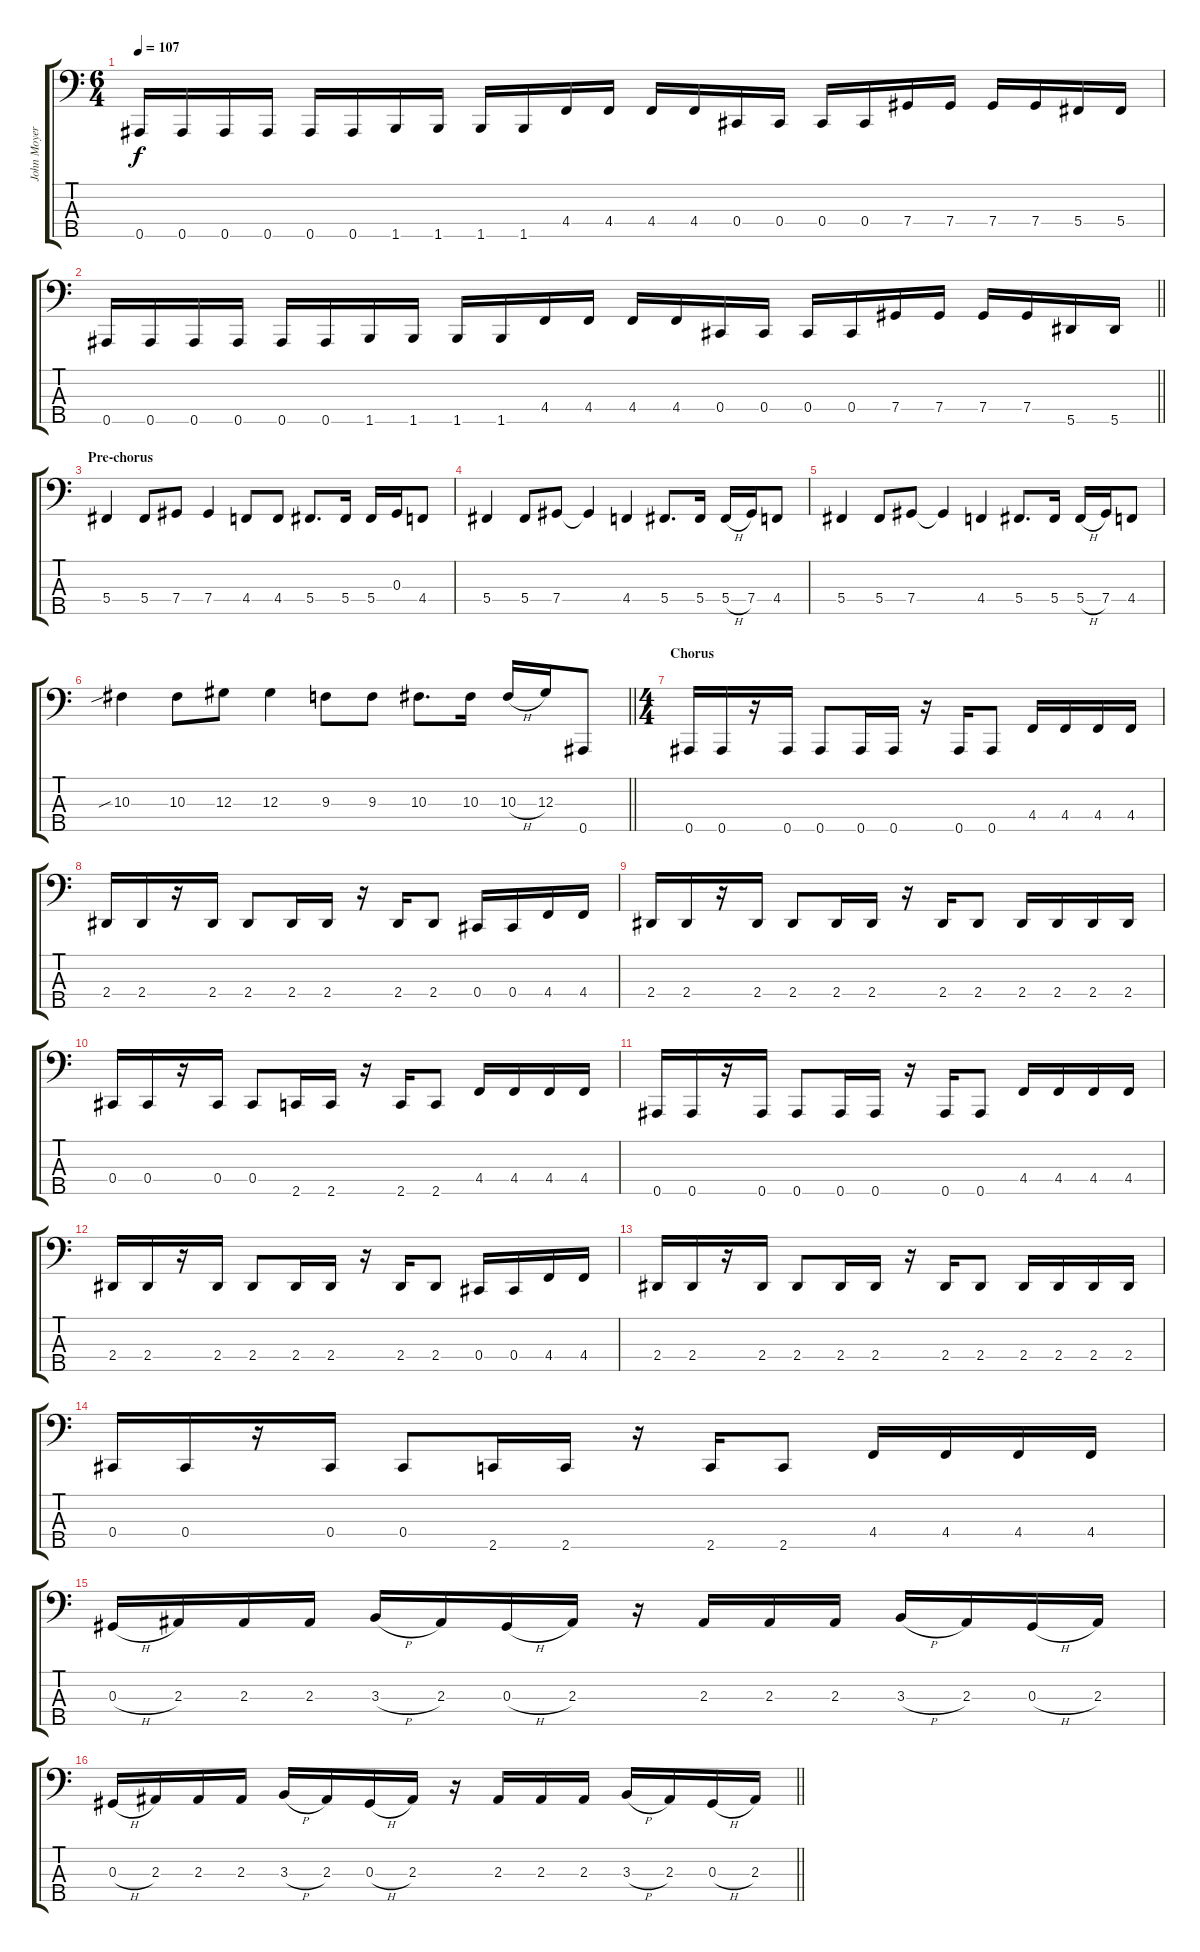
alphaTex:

\track ("John Moyer" "John Moyer") {instrument electricbasspick}
\staff {score tabs}
\tuning (Gb2 Db2 Ab1 Db1 Bb0) {hide}
\ts (6 4)
\tempo 107
\clef f4
\ks c
0.5.16{dy f} 0.5.16 0.5.16 0.5.16 0.5.16 0.5.16 1.5.16 1.5.16 1.5.16 1.5.16 4.4.16 4.4.16 4.4.16 4.4.16 0.4.16 0.4.16 0.4.16 0.4.16 7.4.16 7.4.16 7.4.16 7.4.16 5.4.16 5.4.16 |
\barLineRight lightlight
0.5.16 0.5.16 0.5.16 0.5.16 0.5.16 0.5.16 1.5.16 1.5.16 1.5.16 1.5.16 4.4.16 4.4.16 4.4.16 4.4.16 0.4.16 0.4.16 0.4.16 0.4.16 7.4.16 7.4.16 7.4.16 7.4.16 5.5.16 5.5.16 |
\section ("" "Pre-chorus")
5.4.4 5.4.8 7.4.8 7.4.4 4.4.8 4.4.8 5.4.8{d} 5.4.16 5.4.16 0.3.16 4.4.8 |
5.4.4 5.4.8 7.4.8 7.4{t}.4 4.4.4 5.4.8{d} 5.4.16 5.4{h}.16 7.4.16 4.4.8 |
5.4.4 5.4.8 7.4.8 7.4{t}.4 4.4.4 5.4.8{d} 5.4.16 5.4{h}.16 7.4.16 4.4.8 |
\barLineRight lightlight
10.3{sib}.4 10.3.8 12.3.8 12.3.4 9.3.8 9.3.8 10.3.8{d} 10.3.16 10.3{h}.16 12.3.16 0.5.8 |
\ts (4 4)
\section ("" "Chorus")
0.5.16 0.5.16 r.16 0.5.16 0.5.8 0.5.16 0.5.16 r.16 0.5.16 0.5.8 4.4.16 4.4.16 4.4.16 4.4.16 |
2.4.16 2.4.16 r.16 2.4.16 2.4.8 2.4.16 2.4.16 r.16 2.4.16 2.4.8 0.4.16 0.4.16 4.4.16 4.4.16 |
2.4.16 2.4.16 r.16 2.4.16 2.4.8 2.4.16 2.4.16 r.16 2.4.16 2.4.8 2.4.16 2.4.16 2.4.16 2.4.16 |
0.4.16 0.4.16 r.16 0.4.16 0.4.8 2.5.16 2.5.16 r.16 2.5.16 2.5.8 4.4.16 4.4.16 4.4.16 4.4.16 |
0.5.16 0.5.16 r.16 0.5.16 0.5.8 0.5.16 0.5.16 r.16 0.5.16 0.5.8 4.4.16 4.4.16 4.4.16 4.4.16 |
2.4.16 2.4.16 r.16 2.4.16 2.4.8 2.4.16 2.4.16 r.16 2.4.16 2.4.8 0.4.16 0.4.16 4.4.16 4.4.16 |
2.4.16 2.4.16 r.16 2.4.16 2.4.8 2.4.16 2.4.16 r.16 2.4.16 2.4.8 2.4.16 2.4.16 2.4.16 2.4.16 |
0.4.16 0.4.16 r.16 0.4.16 0.4.8 2.5.16 2.5.16 r.16 2.5.16 2.5.8 4.4.16 4.4.16 4.4.16 4.4.16 |
0.3{h}.16 2.3.16 2.3.16 2.3.16 3.3{h}.16 2.3.16 0.3{h}.16 2.3.16 r.16 2.3.16 2.3.16 2.3.16 3.3{h}.16 2.3.16 0.3{h}.16 2.3.16 |
\barLineRight lightlight
0.3{h}.16 2.3.16 2.3.16 2.3.16 3.3{h}.16 2.3.16 0.3{h}.16 2.3.16 r.16 2.3.16 2.3.16 2.3.16 3.3{h}.16 2.3.16 0.3{h}.16 2.3.16
